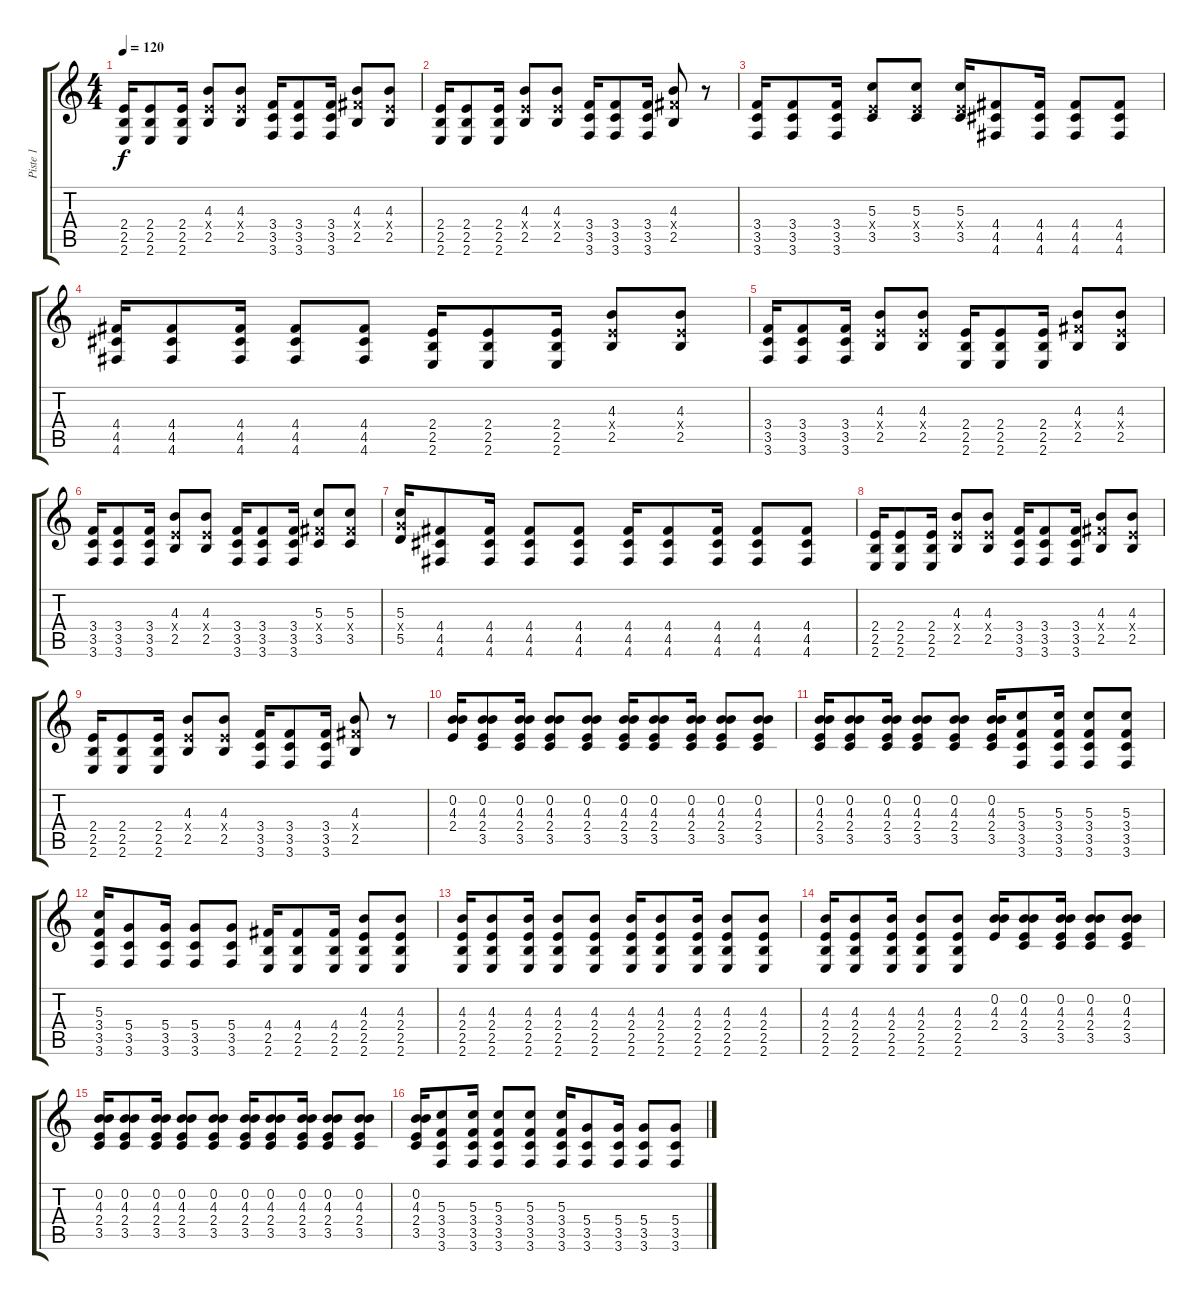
\track ("Piste 1" "Piste 1") {instrument distortionguitar}
\staff {score tabs}
\tuning (E4 B3 G3 D3 A2 D2) {hide}
\ts (4 4)
\tempo 120
\clef g2
\ks c
(2.4 2.5 2.6).16{dy f} (2.4 2.5 2.6).8 (2.4 2.5 2.6).16 (4.3 2.4{x} 2.5).8 (4.3 2.4{x} 2.5).8 (3.4 3.5 3.6).16 (3.4 3.5 3.6).8 (3.4 3.5 3.6).16 (4.3 4.4{x} 2.5).8 (4.3 2.4{x} 2.5).8 |
(2.4 2.5 2.6).16 (2.4 2.5 2.6).8 (2.4 2.5 2.6).16 (4.3 2.4{x} 2.5).8 (4.3 2.4{x} 2.5).8 (3.4 3.5 3.6).16 (3.4 3.5 3.6).8 (3.4 3.5 3.6).16 (4.3 4.4{x} 2.5).8 r.8 |
(3.4 3.5 3.6).16 (3.4 3.5 3.6).8 (3.4 3.5 3.6).16 (5.3 2.4{x} 3.5).8 (5.3 2.4{x} 3.5).8 (5.3 2.4{x} 3.5).16 (4.4 4.5 4.6).8 (4.4 4.5 4.6).16 (4.4 4.5 4.6).8 (4.4 4.5 4.6).8 |
(4.4 4.5 4.6).16 (4.4 4.5 4.6).8 (4.4 4.5 4.6).16 (4.4 4.5 4.6).8 (4.4 4.5 4.6).8 (2.4 2.5 2.6).16 (2.4 2.5 2.6).8 (2.4 2.5 2.6).16 (4.3 2.4{x} 2.5).8 (4.3 2.4{x} 2.5).8 |
(3.4 3.5 3.6).16 (3.4 3.5 3.6).8 (3.4 3.5 3.6).16 (4.3 2.4{x} 2.5).8 (4.3 2.4{x} 2.5).8 (2.4 2.5 2.6).16 (2.4 2.5 2.6).8 (2.4 2.5 2.6).16 (4.3 4.4{x} 2.5).8 (4.3 2.4{x} 2.5).8 |
(3.4 3.5 3.6).16 (3.4 3.5 3.6).8 (3.4 3.5 3.6).16 (4.3 2.4{x} 2.5).8 (4.3 2.4{x} 2.5).8 (3.4 3.5 3.6).16 (3.4 3.5 3.6).8 (3.4 3.5 3.6).16 (5.3 4.4{x} 3.5).8 (5.3 4.4{x} 3.5).8 |
(5.3 5.4{x} 5.5).16 (4.4 4.5 4.6).8 (4.4 4.5 4.6).16 (4.4 4.5 4.6).8 (4.4 4.5 4.6).8 (4.4 4.5 4.6).16 (4.4 4.5 4.6).8 (4.4 4.5 4.6).16 (4.4 4.5 4.6).8 (4.4 4.5 4.6).8 |
(2.4 2.5 2.6).16 (2.4 2.5 2.6).8 (2.4 2.5 2.6).16 (4.3 2.4{x} 2.5).8 (4.3 2.4{x} 2.5).8 (3.4 3.5 3.6).16 (3.4 3.5 3.6).8 (3.4 3.5 3.6).16 (4.3 4.4{x} 2.5).8 (4.3 2.4{x} 2.5).8 |
(2.4 2.5 2.6).16 (2.4 2.5 2.6).8 (2.4 2.5 2.6).16 (4.3 2.4{x} 2.5).8 (4.3 2.4{x} 2.5).8 (3.4 3.5 3.6).16 (3.4 3.5 3.6).8 (3.4 3.5 3.6).16 (4.3 4.4{x} 2.5).8 r.8 |
(0.2 4.3 2.4).16 (0.2 4.3 2.4 3.5).8 (0.2 4.3 2.4 3.5).16 (0.2 4.3 2.4 3.5).8 (0.2 4.3 2.4 3.5).8 (0.2 4.3 2.4 3.5).16 (0.2 4.3 2.4 3.5).8 (0.2 4.3 2.4 3.5).16 (0.2 4.3 2.4 3.5).8 (0.2 4.3 2.4 3.5).8 |
(0.2 4.3 2.4 3.5).16 (0.2 4.3 2.4 3.5).8 (0.2 4.3 2.4 3.5).16 (0.2 4.3 2.4 3.5).8 (0.2 4.3 2.4 3.5).8 (0.2 4.3 2.4 3.5).16 (5.3 3.4 3.5 3.6).8 (5.3 3.4 3.5 3.6).16 (5.3 3.4 3.5 3.6).8 (5.3 3.4 3.5 3.6).8 |
(5.3 3.4 3.5 3.6).16 (5.4 3.5 3.6).8 (5.4 3.5 3.6).16 (5.4 3.5 3.6).8 (5.4 3.5 3.6).8 (4.4 2.5 2.6).16 (4.4 2.5 2.6).8 (4.4 2.5 2.6).16 (4.3 2.4 2.5 2.6).8 (4.3 2.4 2.5 2.6).8 |
(4.3 2.4 2.5 2.6).16 (4.3 2.4 2.5 2.6).8 (4.3 2.4 2.5 2.6).16 (4.3 2.4 2.5 2.6).8 (4.3 2.4 2.5 2.6).8 (4.3 2.4 2.5 2.6).16 (4.3 2.4 2.5 2.6).8 (4.3 2.4 2.5 2.6).16 (4.3 2.4 2.5 2.6).8 (4.3 2.4 2.5 2.6).8 |
(4.3 2.4 2.5 2.6).16 (4.3 2.4 2.5 2.6).8 (4.3 2.4 2.5 2.6).16 (4.3 2.4 2.5 2.6).8 (4.3 2.4 2.5 2.6).8 (0.2 4.3 2.4).16 (0.2 4.3 2.4 3.5).8 (0.2 4.3 2.4 3.5).16 (0.2 4.3 2.4 3.5).8 (0.2 4.3 2.4 3.5).8 |
(0.2 4.3 2.4 3.5).16 (0.2 4.3 2.4 3.5).8 (0.2 4.3 2.4 3.5).16 (0.2 4.3 2.4 3.5).8 (0.2 4.3 2.4 3.5).8 (0.2 4.3 2.4 3.5).16 (0.2 4.3 2.4 3.5).8 (0.2 4.3 2.4 3.5).16 (0.2 4.3 2.4 3.5).8 (0.2 4.3 2.4 3.5).8 |
(0.2 4.3 2.4 3.5).16 (5.3 3.4 3.5 3.6).8 (5.3 3.4 3.5 3.6).16 (5.3 3.4 3.5 3.6).8 (5.3 3.4 3.5 3.6).8 (5.3 3.4 3.5 3.6).16 (5.4 3.5 3.6).8 (5.4 3.5 3.6).16 (5.4 3.5 3.6).8 (5.4 3.5 3.6).8
